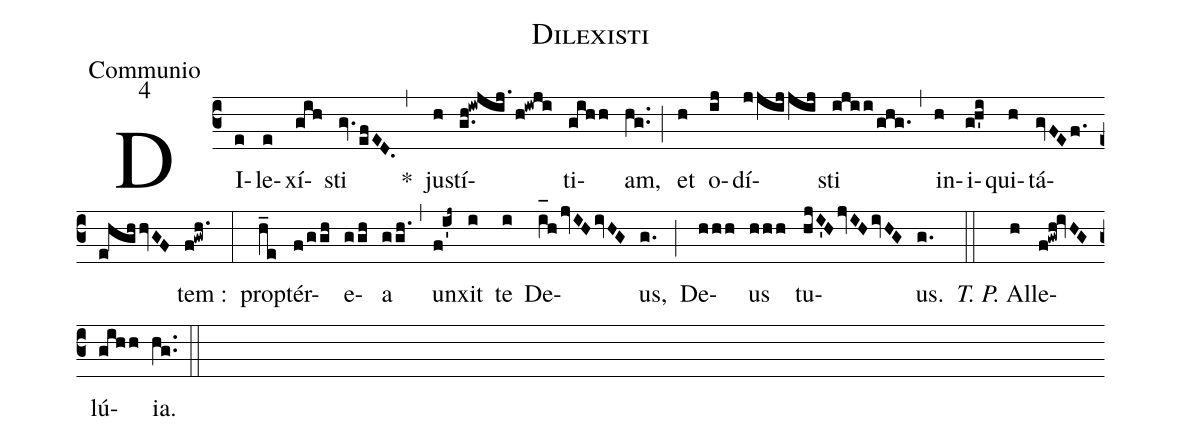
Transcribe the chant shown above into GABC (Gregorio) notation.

name:Dilexisti;
office-part:Communio;
mode:4;
%%
(c3) DI(e)le(e)xí(gih)sti(gv.efED.) <clear>*(,) ju(h)stí(g.h!iwjij./h!iwji)ti(gihh)am,(hg..) (;) et(h) o(ij)dí(jjijjij)sti(ijii/ghg.) (,) in(h)i(gh'i)qui(h)tá(gvFEf./e!hghhvGF)tem :(f!gwh.) (:) pro(h_e)ptér(f/ggh)e(ggh)a(ggh.) (,) un(f!i'j~)xit(i) te(i) De(i_[oh:h]hjvIHivHG)us,(g.) (;) De(hhh)us(hhh) tu(hjI'HjvIHivHG)us.(g.) (::) <i>T. P.</i> Al(h)le(f!gwh!ivHG)lú(gihh){ia}.(hg..) (::)
